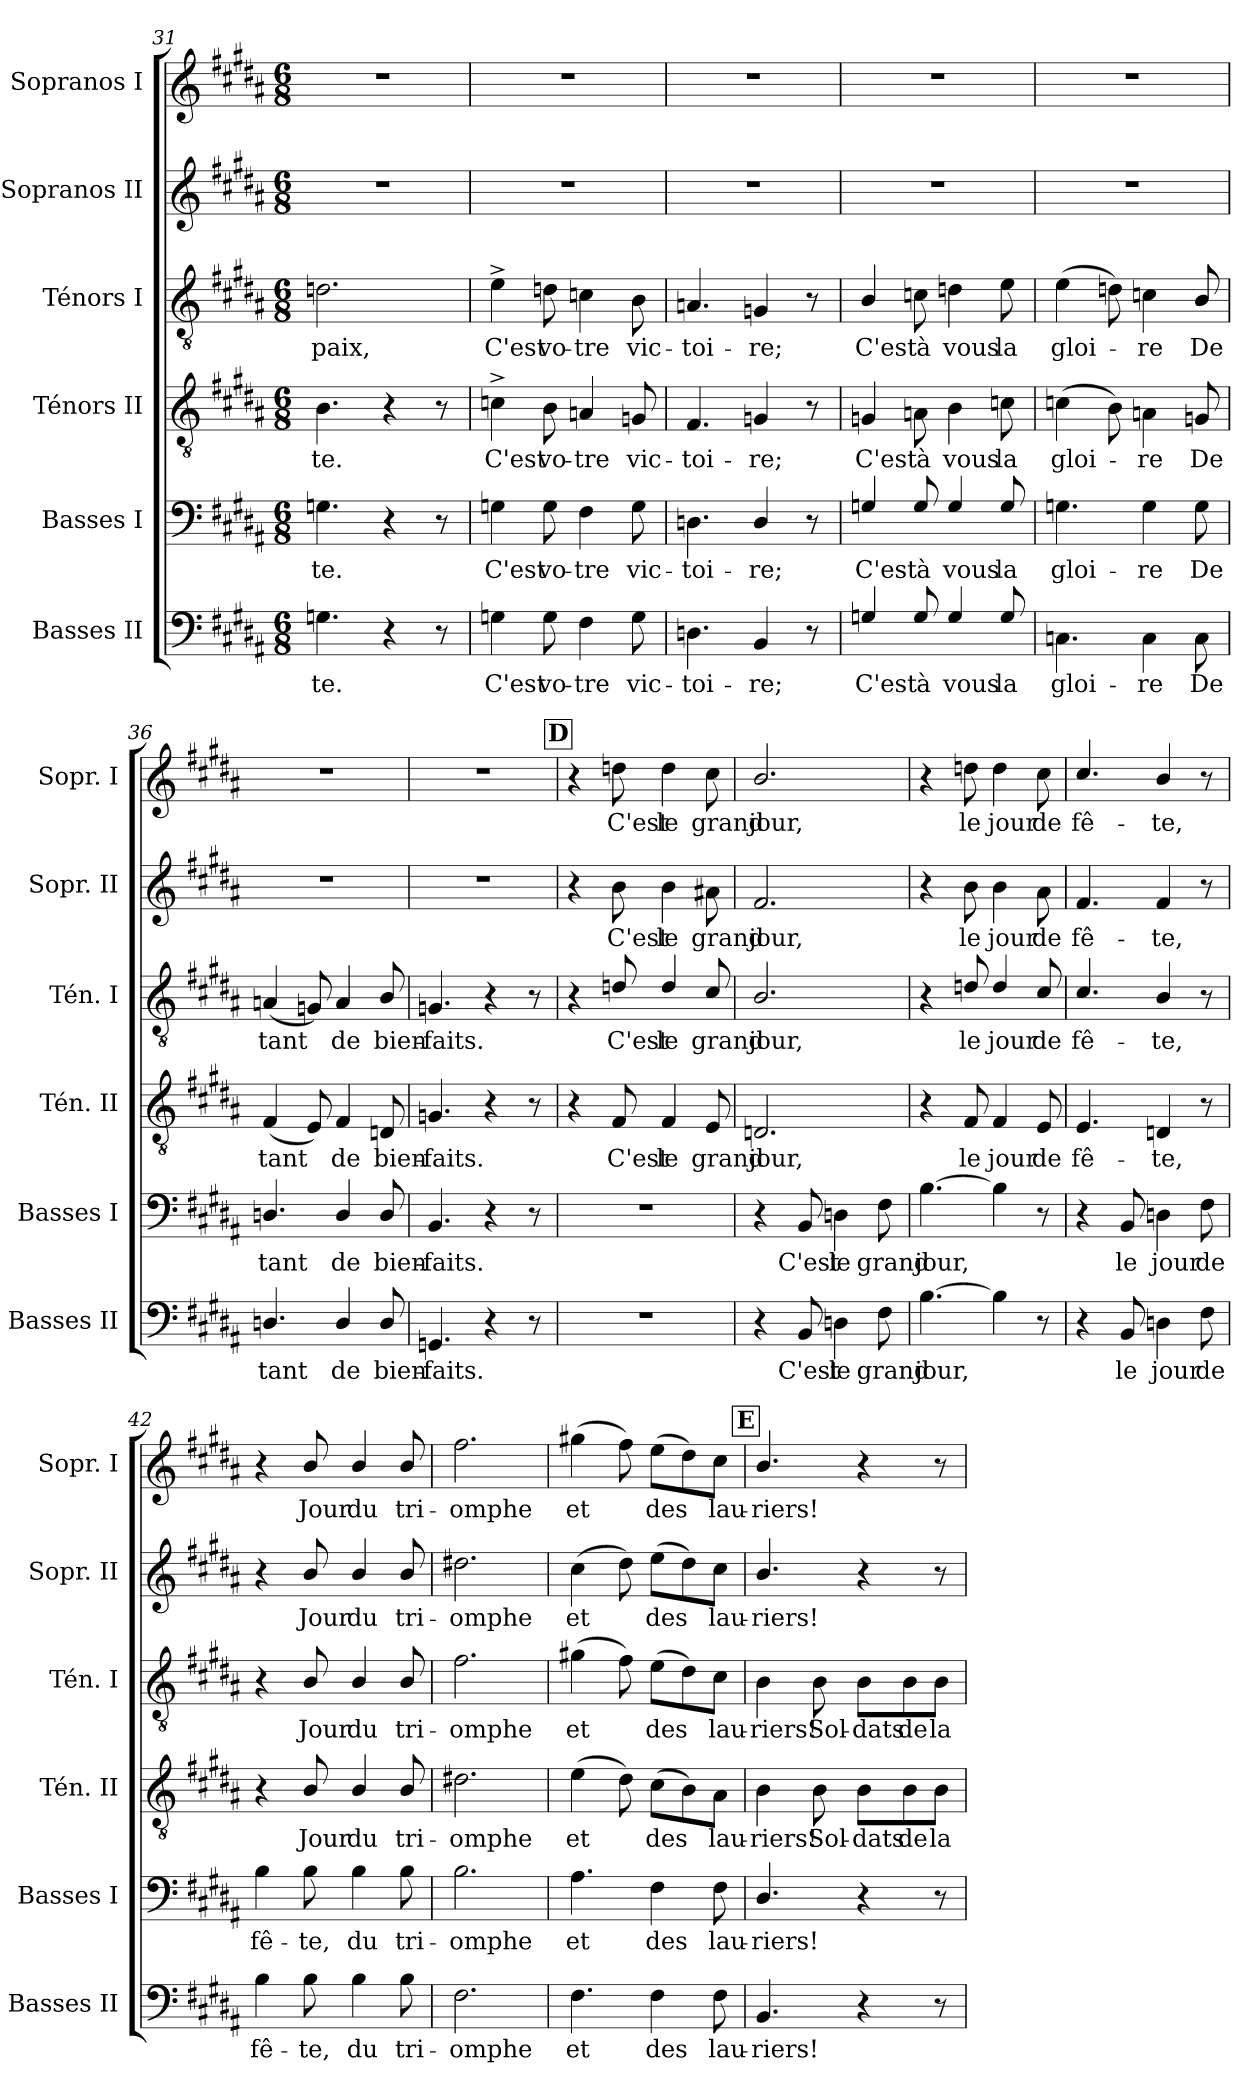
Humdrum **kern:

**kern	**text	**kern	**text	**kern	**text	**kern	**text	**kern	**text	**kern	**text
*part6	*part6	*part5	*part5	*part4	*part4	*part3	*part3	*part2	*part2	*part1	*part1
*staff6	*staff6	*staff5	*staff5	*staff4	*staff4	*staff3	*staff3	*staff2	*staff2	*staff1	*staff1
*I"Basses II	*	*I"Basses I	*	*I"Ténors II	*	*I"Ténors I	*	*I"Sopranos II	*	*I"Sopranos I	*
*I'Basses II	*	*I'Basses I	*	*I'Tén. II	*	*I'Tén. I	*	*I'Sopr. II	*	*I'Sopr. I	*
*clefF4	*	*clefF4	*	*clefGv2	*	*clefGv2	*	*clefG2	*	*clefG2	*
*k[f#c#g#d#a#]	*	*k[f#c#g#d#a#]	*	*k[f#c#g#d#a#]	*	*k[f#c#g#d#a#]	*	*k[f#c#g#d#a#]	*	*k[f#c#g#d#a#]	*
*M6/8	*	*M6/8	*	*M6/8	*	*M6/8	*	*M6/8	*	*M6/8	*
=31	=31	=31	=31	=31	=31	=31	=31	=31	=31	=31	=31
!	!LO:LY:b	!	!LO:LY:b	!	!LO:LY:b	!	!LO:LY:b	!	!	!	!
4.Gn\	-te.	4.Gn\	-te.	4.B\	te.	2.dn\	paix,	2.r	.	2.r	.
4r	.	4r	.	4r	.	.	.	.	.	.	.
8r	.	8r	.	8r	.	.	.	.	.	.	.
=32	=32	=32	=32	=32	=32	=32	=32	=32	=32	=32	=32
!	!LO:LY:b	!	!LO:LY:b	!	!LO:LY:b	!	!LO:LY:b	!	!	!	!
4Gn\	C'est	4Gn\	C'est	4cn^\	C'est	4e^\	C'est	2.r	.	2.r	.
!	!LO:LY:b	!	!LO:LY:b	!	!LO:LY:b	!	!LO:LY:b	!	!	!	!
8G\	vo-	8G\	vo-	8B\	vo-	8dn\	vo-	.	.	.	.
!	!LO:LY:b	!	!LO:LY:b	!	!LO:LY:b	!	!LO:LY:b	!	!	!	!
4F#\	-tre	4F#\	-tre	4An/	-tre	4cn\	-tre	.	.	.	.
!	!LO:LY:b	!	!LO:LY:b	!	!LO:LY:b	!	!LO:LY:b	!	!	!	!
8G\	vic-	8G\	vic-	8Gn/	vic-	8B\	vic-	.	.	.	.
!!LO:PB:g=z
=33	=33	=33	=33	=33	=33	=33	=33	=33	=33	=33	=33
!	!LO:LY:b	!	!LO:LY:b	!	!LO:LY:b	!	!LO:LY:b	!	!	!	!
4.Dn\	-toi-	4.Dn\	-toi-	4.F#/	-toi-	4.An/	-toi-	2.r	.	2.r	.
!	!LO:LY:b	!	!LO:LY:b	!	!LO:LY:b	!	!LO:LY:b	!	!	!	!
4BB/	-re;	4D/	-re;	4Gn/	-re;	4Gn/	-re;	.	.	.	.
8r	.	8r	.	8r	.	8r	.	.	.	.	.
=34	=34	=34	=34	=34	=34	=34	=34	=34	=34	=34	=34
!	!LO:LY:b	!	!LO:LY:b	!	!LO:LY:b	!	!LO:LY:b	!	!	!	!
4Gn/	C'est	4Gn/	C'est	4Gn/	C'est	4B/	C'est	2.r	.	2.r	.
!	!LO:LY:b	!	!LO:LY:b	!	!LO:LY:b	!	!LO:LY:b	!	!	!	!
8G/	à	8G/	à	8An\	à	8cn\	à	.	.	.	.
!	!LO:LY:b	!	!LO:LY:b	!	!LO:LY:b	!	!LO:LY:b	!	!	!	!
4G/	vous	4G/	vous	4B\	vous	4dn\	vous	.	.	.	.
!	!LO:LY:b	!	!LO:LY:b	!	!LO:LY:b	!	!LO:LY:b	!	!	!	!
8G/	la	8G/	la	8cn\	la	8e\	la	.	.	.	.
=35	=35	=35	=35	=35	=35	=35	=35	=35	=35	=35	=35
!	!LO:LY:b	!	!LO:LY:b	!	!LO:LY:b	!	!LO:LY:b	!	!	!	!
4.Cn\	gloi-	4.Gn\	gloi-	(>4cn\	gloi-	(>4e\	gloi-	2.r	.	2.r	.
.	.	.	.	8B\)	.	8dn\)	.	.	.	.	.
!	!LO:LY:b	!	!LO:LY:b	!	!LO:LY:b	!	!LO:LY:b	!	!	!	!
4C\	-re	4G\	-re	4An\	-re	4cn\	-re	.	.	.	.
!	!LO:LY:b	!	!LO:LY:b	!	!LO:LY:b	!	!LO:LY:b	!	!	!	!
8C\	De	8G\	De	8Gn/	De	8B/	De	.	.	.	.
=36	=36	=36	=36	=36	=36	=36	=36	=36	=36	=36	=36
!	!LO:LY:b	!	!LO:LY:b	!	!LO:LY:b	!	!LO:LY:b	!	!	!	!
4.Dn/	tant	4.Dn/	tant	(<4F#/	tant	(<4An/	tant	2.r	.	2.r	.
.	.	.	.	8E/)	.	8Gn/)	.	.	.	.	.
!	!LO:LY:b	!	!LO:LY:b	!	!LO:LY:b	!	!LO:LY:b	!	!	!	!
4D/	de	4D/	de	4F#/	de	4A/	de	.	.	.	.
!	!LO:LY:b	!	!LO:LY:b	!	!LO:LY:b	!	!LO:LY:b	!	!	!	!
8D/	bien-	8D/	bien-	8Dn/	bien-	8B/	bien-	.	.	.	.
=37	=37	=37	=37	=37	=37	=37	=37	=37	=37	=37	=37
!	!LO:LY:b	!	!LO:LY:b	!	!LO:LY:b	!	!LO:LY:b	!	!	!	!
4.GGn/	-faits.	4.BB/	-faits.	4.Gn/	-faits.	4.Gn/	-faits.	2.r	.	2.r	.
4r	.	4r	.	4r	.	4r	.	.	.	.	.
8r	.	8r	.	8r	.	8r	.	.	.	.	.
!!LO:REH:place=s1:a:B:fs=14:t=D
=38	=38	=38	=38	=38	=38	=38	=38	=38	=38	=38	=38
2.r	.	2.r	.	4r	.	4r	.	4r	.	4r	.
!	!	!	!	!	!LO:LY:b	!	!LO:LY:b	!	!LO:LY:b	!	!LO:LY:b
.	.	.	.	8F#/	C'est	8dn/	C'est	8b\	C'est	8ddn\	C'est
!	!	!	!	!	!LO:LY:b	!	!LO:LY:b	!	!LO:LY:b	!	!LO:LY:b
.	.	.	.	4F#/	le	4d/	le	4b\	le	4dd\	le
!	!	!	!	!	!LO:LY:b	!	!LO:LY:b	!	!LO:LY:b	!	!LO:LY:b
.	.	.	.	8E/	grand	8c#/	grand	8a#X\	grand	8cc#\	grand
!!LO:PB:g=z
=39	=39	=39	=39	=39	=39	=39	=39	=39	=39	=39	=39
!	!	!	!	!	!LO:LY:b	!	!LO:LY:b	!	!LO:LY:b	!	!LO:LY:b
4r	.	4r	.	2.Dn/	jour,	2.B/	jour,	2.f#/	jour,	2.b/	jour,
!	!LO:LY:b	!	!LO:LY:b	!	!	!	!	!	!	!	!
8BB/	C'est	8BB/	C'est	.	.	.	.	.	.	.	.
!	!LO:LY:b	!	!LO:LY:b	!	!	!	!	!	!	!	!
4Dn\	le	4Dn\	le	.	.	.	.	.	.	.	.
!	!LO:LY:b	!	!LO:LY:b	!	!	!	!	!	!	!	!
8F#\	grand	8F#\	grand	.	.	.	.	.	.	.	.
=40	=40	=40	=40	=40	=40	=40	=40	=40	=40	=40	=40
!	!LO:LY:b	!	!LO:LY:b	!	!	!	!	!	!	!	!
[4.B\	jour,	[4.B\	jour,	4r	.	4r	.	4r	.	4r	.
!	!	!	!	!	!LO:LY:b	!	!LO:LY:b	!	!LO:LY:b	!	!LO:LY:b
.	.	.	.	8F#/	le	8dn/	le	8b\	le	8ddn\	le
!	!	!	!	!	!LO:LY:b	!	!LO:LY:b	!	!LO:LY:b	!	!LO:LY:b
4B\]	.	4B\]	.	4F#/	jour	4d/	jour	4b\	jour	4dd\	jour
!	!	!	!	!	!LO:LY:b	!	!LO:LY:b	!	!LO:LY:b	!	!LO:LY:b
8r	.	8r	.	8E/	de	8c#/	de	8a#\	de	8cc#\	de
=41	=41	=41	=41	=41	=41	=41	=41	=41	=41	=41	=41
!	!	!	!	!	!LO:LY:b	!	!LO:LY:b	!	!LO:LY:b	!	!LO:LY:b
4r	.	4r	.	4.E/	fê-	4.c#/	fê-	4.f#/	fê-	4.cc#/	fê-
!	!LO:LY:b	!	!LO:LY:b	!	!	!	!	!	!	!	!
8BB/	le	8BB/	le	.	.	.	.	.	.	.	.
!	!LO:LY:b	!	!LO:LY:b	!	!LO:LY:b	!	!LO:LY:b	!	!LO:LY:b	!	!LO:LY:b
4Dn\	jour	4Dn\	jour	4Dn/	-te,	4B/	-te,	4f#/	-te,	4b/	-te,
!	!LO:LY:b	!	!LO:LY:b	!	!	!	!	!	!	!	!
8F#\	de	8F#\	de	8r	.	8r	.	8r	.	8r	.
=42	=42	=42	=42	=42	=42	=42	=42	=42	=42	=42	=42
!	!LO:LY:b	!	!LO:LY:b	!	!	!	!	!	!	!	!
4B\	fê-	4B\	fê-	4r	.	4r	.	4r	.	4r	.
!	!LO:LY:b	!	!LO:LY:b	!	!LO:LY:b	!	!LO:LY:b	!	!LO:LY:b	!	!LO:LY:b
8B\	-te,	8B\	-te,	8B/	Jour	8B/	Jour	8b/	Jour	8b/	Jour
!	!LO:LY:b	!	!LO:LY:b	!	!LO:LY:b	!	!LO:LY:b	!	!LO:LY:b	!	!LO:LY:b
4B\	du	4B\	du	4B/	du	4B/	du	4b/	du	4b/	du
!	!LO:LY:b	!	!LO:LY:b	!	!LO:LY:b	!	!LO:LY:b	!	!LO:LY:b	!	!LO:LY:b
8B\	tri-	8B\	tri-	8B/	tri-	8B/	tri-	8b/	tri-	8b/	tri-
=43	=43	=43	=43	=43	=43	=43	=43	=43	=43	=43	=43
!	!LO:LY:b	!	!LO:LY:b	!	!LO:LY:b	!	!LO:LY:b	!	!LO:LY:b	!	!LO:LY:b
2.F#\	-omphe	2.B\	-omphe	2.d#X\	-omphe	2.f#\	-omphe	2.dd#X\	-omphe	2.ff#\	-omphe
=44	=44	=44	=44	=44	=44	=44	=44	=44	=44	=44	=44
!	!LO:LY:b	!	!LO:LY:b	!	!LO:LY:b	!	!LO:LY:b	!	!LO:LY:b	!	!LO:LY:b
4.F#\	et	4.A#\	et	(>4e\	et	(>4g#X\	et	(>4cc#\	et	(>4gg#X\	et
.	.	.	.	8d#\)	.	8f#\)	.	8dd#\)	.	8ff#\)	.
!	!LO:LY:b	!	!LO:LY:b	!	!LO:LY:b	!	!LO:LY:b	!	!LO:LY:b	!	!LO:LY:b
4F#\	des	4F#\	des	(>8c#\L	des	(>8e\L	des	(>8ee\L	des	(>8ee\L	des
.	.	.	.	8B\)	.	8d#\)	.	8dd#\)	.	8dd#\)	.
!	!LO:LY:b	!	!LO:LY:b	!	!LO:LY:b	!	!LO:LY:b	!	!LO:LY:b	!	!LO:LY:b
8F#\	lau-	8F#\	lau-	8A#\J	lau-	8c#\J	lau-	8cc#\J	lau-	8cc#\J	lau-
!!LO:PB:g=z
!!LO:REH:place=s1:a:B:fs=14:t=E
=45	=45	=45	=45	=45	=45	=45	=45	=45	=45	=45	=45
!	!LO:LY:b	!	!LO:LY:b	!	!LO:LY:b	!	!LO:LY:b	!	!LO:LY:b	!	!LO:LY:b
4.BB/	-riers!	4.D#/	-riers!	4B\	-riers!	4B\	-riers!	4.b/	-riers!	4.b/	-riers!
!	!	!	!	!	!LO:LY:b	!	!LO:LY:b	!	!	!	!
.	.	.	.	8B\	Sol-	8B\	Sol-	.	.	.	.
!	!	!	!	!	!LO:LY:b	!	!LO:LY:b	!	!	!	!
4r	.	4r	.	8B\L	-dats	8B\L	-dats	4r	.	4r	.
!	!	!	!	!	!LO:LY:b	!	!LO:LY:b	!	!	!	!
.	.	.	.	8B\	de	8B\	de	.	.	.	.
!	!	!	!	!	!LO:LY:b	!	!LO:LY:b	!	!	!	!
8r	.	8r	.	8B\J	la	8B\J	la	8r	.	8r	.
=	=	=	=	=	=	=	=	=	=	=	=
*-	*-	*-	*-	*-	*-	*-	*-	*-	*-	*-	*-
